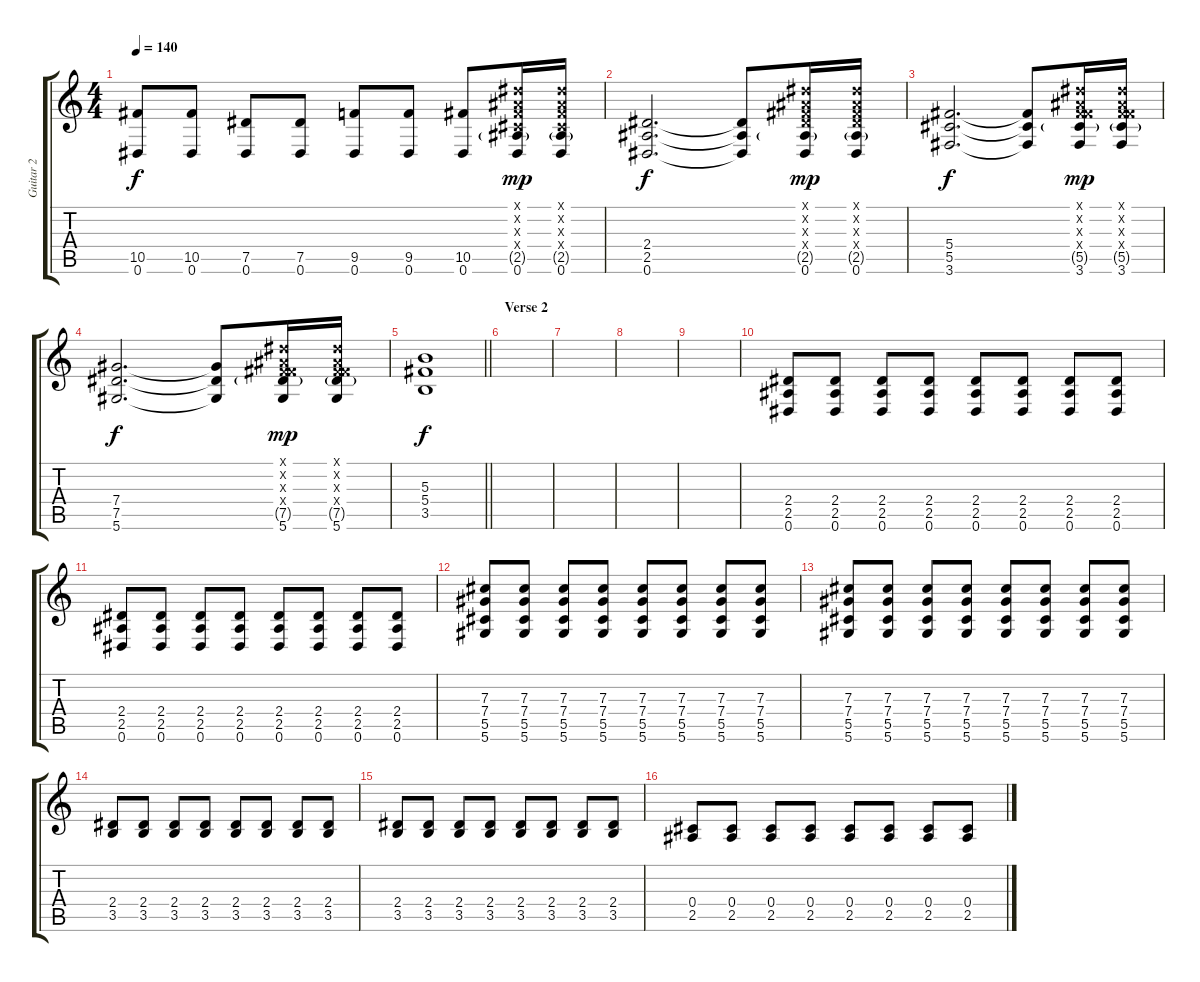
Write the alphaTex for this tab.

\track ("Guitar 2" "Guitar 2") {instrument distortionguitar}
\staff {score tabs}
\tuning (Eb4 Bb3 Gb3 Db3 Ab2 Eb2) {hide}
\ts (4 4)
\tempo 140
\clef g2
\ks c
(10.5 0.6).8{dy f} (10.5 0.6).8 (7.5 0.6).8 (7.5 0.6).8 (9.5 0.6).8 (9.5 0.6).8 (10.5 0.6).8 (0.1{x} 0.2{x} 0.3{x} 0.4{x} 2.5{g} 0.6).16{dy mp} (0.1{x} 0.2{x} 0.3{x} 0.4{x} 2.5{g} 0.6).16 |
(2.4 2.5 0.6).2{d dy f} (2.4{t} 2.5{t} 0.6{t}).8 (0.1{x} 0.2{x} 0.3{x} 2.4{x} 2.5{g} 0.6).16{dy mp} (0.1{x} 0.2{x} 0.3{x} 2.4{x} 2.5{g} 0.6).16 |
(5.4 5.5 3.6).2{d dy f} (5.4{t} 5.5{t} 3.6{t}).8 (0.1{x} 0.2{x} 0.3{x} 5.4{x} 5.5{g} 3.6).16{dy mp} (0.1{x} 0.2{x} 0.3{x} 5.4{x} 5.5{g} 3.6).16 |
(7.4 7.5 5.6).2{d dy f} (7.4{t} 7.5{t} 5.6{t}).8 (0.1{x} 0.2{x} 0.3{x} 5.4{x} 7.5{g} 5.6).16{dy mp} (0.1{x} 0.2{x} 0.3{x} 5.4{x} 7.5{g} 5.6).16 |
\barLineRight lightlight
(5.3 5.4 3.5).1{dy f} |
\section ("" "Verse 2")
|
|
|
|
(2.4 2.5 0.6).8 (2.4 2.5 0.6).8 (2.4 2.5 0.6).8 (2.4 2.5 0.6).8 (2.4 2.5 0.6).8 (2.4 2.5 0.6).8 (2.4 2.5 0.6).8 (2.4 2.5 0.6).8 |
(2.4 2.5 0.6).8 (2.4 2.5 0.6).8 (2.4 2.5 0.6).8 (2.4 2.5 0.6).8 (2.4 2.5 0.6).8 (2.4 2.5 0.6).8 (2.4 2.5 0.6).8 (2.4 2.5 0.6).8 |
(7.3 7.4 5.5 5.6).8 (7.3 7.4 5.5 5.6).8 (7.3 7.4 5.5 5.6).8 (7.3 7.4 5.5 5.6).8 (7.3 7.4 5.5 5.6).8 (7.3 7.4 5.5 5.6).8 (7.3 7.4 5.5 5.6).8 (7.3 7.4 5.5 5.6).8 |
(7.3 7.4 5.5 5.6).8 (7.3 7.4 5.5 5.6).8 (7.3 7.4 5.5 5.6).8 (7.3 7.4 5.5 5.6).8 (7.3 7.4 5.5 5.6).8 (7.3 7.4 5.5 5.6).8 (7.3 7.4 5.5 5.6).8 (7.3 7.4 5.5 5.6).8 |
(2.4 3.5).8 (2.4 3.5).8 (2.4 3.5).8 (2.4 3.5).8 (2.4 3.5).8 (2.4 3.5).8 (2.4 3.5).8 (2.4 3.5).8 |
(2.4 3.5).8 (2.4 3.5).8 (2.4 3.5).8 (2.4 3.5).8 (2.4 3.5).8 (2.4 3.5).8 (2.4 3.5).8 (2.4 3.5).8 |
(0.4 2.5).8 (0.4 2.5).8 (0.4 2.5).8 (0.4 2.5).8 (0.4 2.5).8 (0.4 2.5).8 (0.4 2.5).8 (0.4 2.5).8
